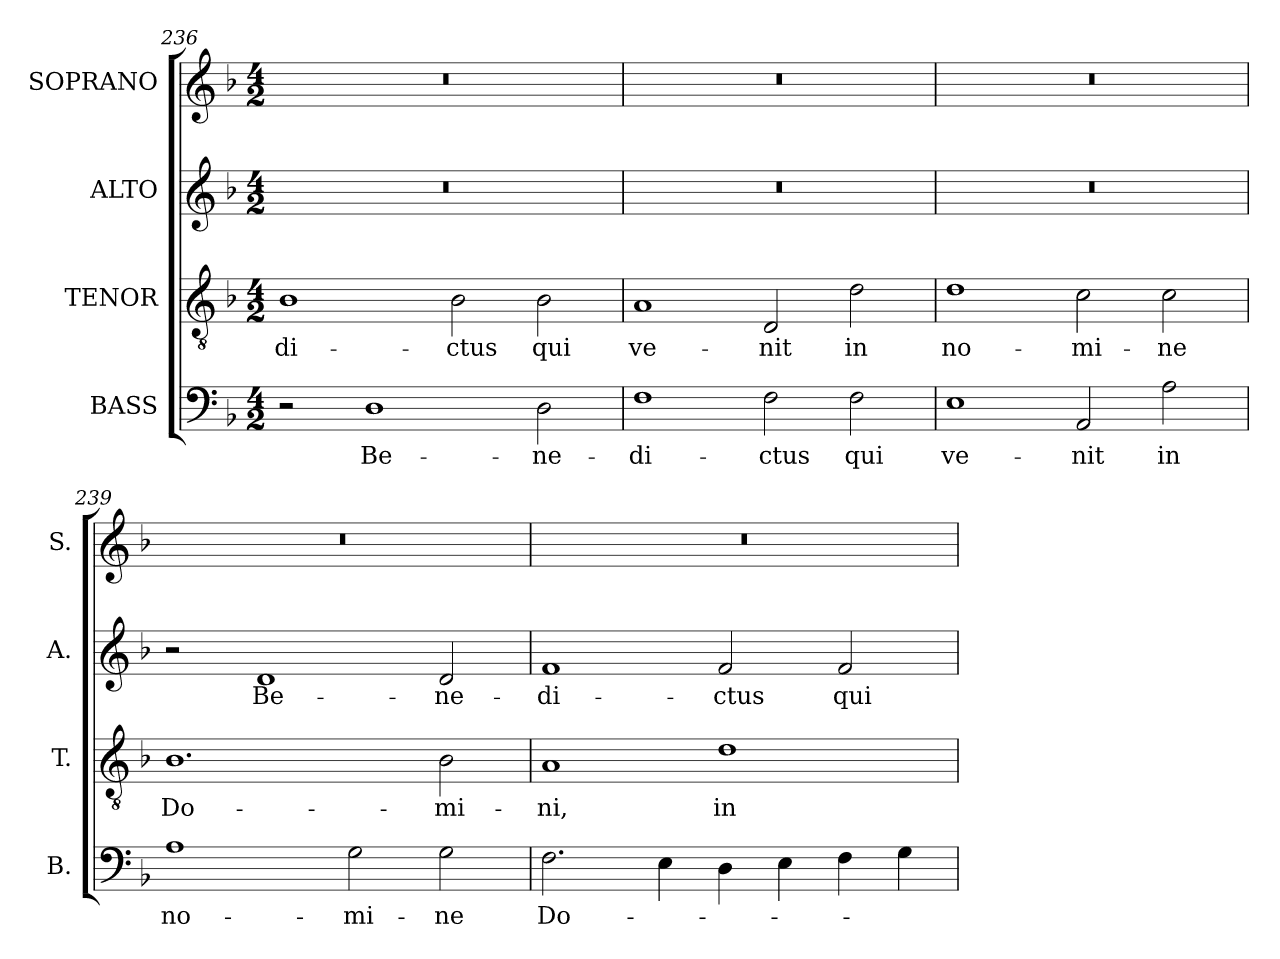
**kern	**text	**kern	**text	**kern	**text	**kern
*part4	*part4	*part3	*part3	*part2	*part2	*part1
*staff4	*staff4	*staff3	*staff3	*staff2	*staff2	*staff1
*I"BASS	*	*I"TENOR	*	*I"ALTO	*	*I"SOPRANO
*I'B.	*	*I'T.	*	*I'A.	*	*I'S.
*clefF4	*	*clefGv2	*	*clefG2	*	*clefG2
*	*	*ITrd7c12	*	*	*	*
*k[b-]	*	*k[b-]	*	*k[b-]	*	*k[b-]
*F:	*	*F:	*	*F:	*	*F:
*M4/2	*	*M4/2	*	*M4/2	*	*M4/2
=236	=236	=236	=236	=236	=236	=236
!	!	!	!LO:LY:b:color=#000000	!LO:N:vis=1	!	!LO:N:vis=1
2r	.	1BB-i	-di-	0r	.	0r
!	!LO:LY:b:color=#000000	!	!	!	!	!
1Di	Be-	.	.	.	.	.
!	!	!	!LO:LY:b:color=#000000	!	!	!
.	.	2BB-i\	-ctus	.	.	.
!	!LO:LY:b:color=#000000	!	!	!	!	!
!	!	!	!LO:LY:b:color=#000000	!	!	!
2Di\	-ne-	2BB-i\	qui	.	.	.
=237	=237	=237	=237	=237	=237	=237
!	!LO:LY:b:color=#000000	!	!	!	!	!
!	!	!	!LO:LY:b:color=#000000	!LO:N:vis=1	!	!LO:N:vis=1
1Fi	-di-	1AAi	ve-	0r	.	0r
!	!LO:LY:b:color=#000000	!	!	!	!	!
!	!	!	!LO:LY:b:color=#000000	!	!	!
2Fi\	-ctus	2DDi/	-nit	.	.	.
!	!LO:LY:b:color=#000000	!	!	!	!	!
!	!	!	!LO:LY:b:color=#000000	!	!	!
2Fi\	qui	2Di\	in	.	.	.
=238	=238	=238	=238	=238	=238	=238
!	!LO:LY:b:color=#000000	!	!	!	!	!
!	!	!	!LO:LY:b:color=#000000	!LO:N:vis=1	!	!LO:N:vis=1
1Ei	ve-	1Di	no-	0r	.	0r
!	!LO:LY:b:color=#000000	!	!	!	!	!
!	!	!	!LO:LY:b:color=#000000	!	!	!
2AAi/	-nit	2Ci\	-mi-	.	.	.
!	!LO:LY:b:color=#000000	!	!	!	!	!
!	!	!	!LO:LY:b:color=#000000	!	!	!
2Ai\	in	2Ci\	-ne	.	.	.
=239	=239	=239	=239	=239	=239	=239
!	!LO:LY:b:color=#000000	!	!	!	!	!
!	!	!	!LO:LY:b:color=#000000	!	!	!LO:N:vis=1
1Ai	no-	1.BB-i	Do-	2r	.	0r
!	!	!	!	!	!LO:LY:b:color=#000000	!
.	.	.	.	1di	Be-	.
!	!LO:LY:b:color=#000000	!	!	!	!	!
2Gi\	-mi-	.	.	.	.	.
!	!LO:LY:b:color=#000000	!	!	!	!	!
!	!	!	!LO:LY:b:color=#000000	!	!	!
!	!	!	!	!	!LO:LY:b:color=#000000	!
2Gi\	-ne	2BB-i\	-mi-	2di/	-ne-	.
=240	=240	=240	=240	=240	=240	=240
!	!LO:LY:b:color=#000000	!	!	!	!	!
!	!	!	!LO:LY:b:color=#000000	!	!	!
!	!	!	!	!	!LO:LY:b:color=#000000	!LO:N:vis=1
2.Fi\	Do-	1AAi	-ni,	1fi	-di-	0r
4Ei\	.	.	.	.	.	.
!	!	!	!LO:LY:b:color=#000000	!	!	!
!	!	!	!	!	!LO:LY:b:color=#000000	!
4Di\	.	1Di	in	2fi/	-ctus	.
4Ei\	.	.	.	.	.	.
!	!	!	!	!	!LO:LY:b:color=#000000	!
4Fi\	.	.	.	2fi/	qui	.
4Gi\	.	.	.	.	.	.
=	=	=	=	=	=	=
*-	*-	*-	*-	*-	*-	*-
